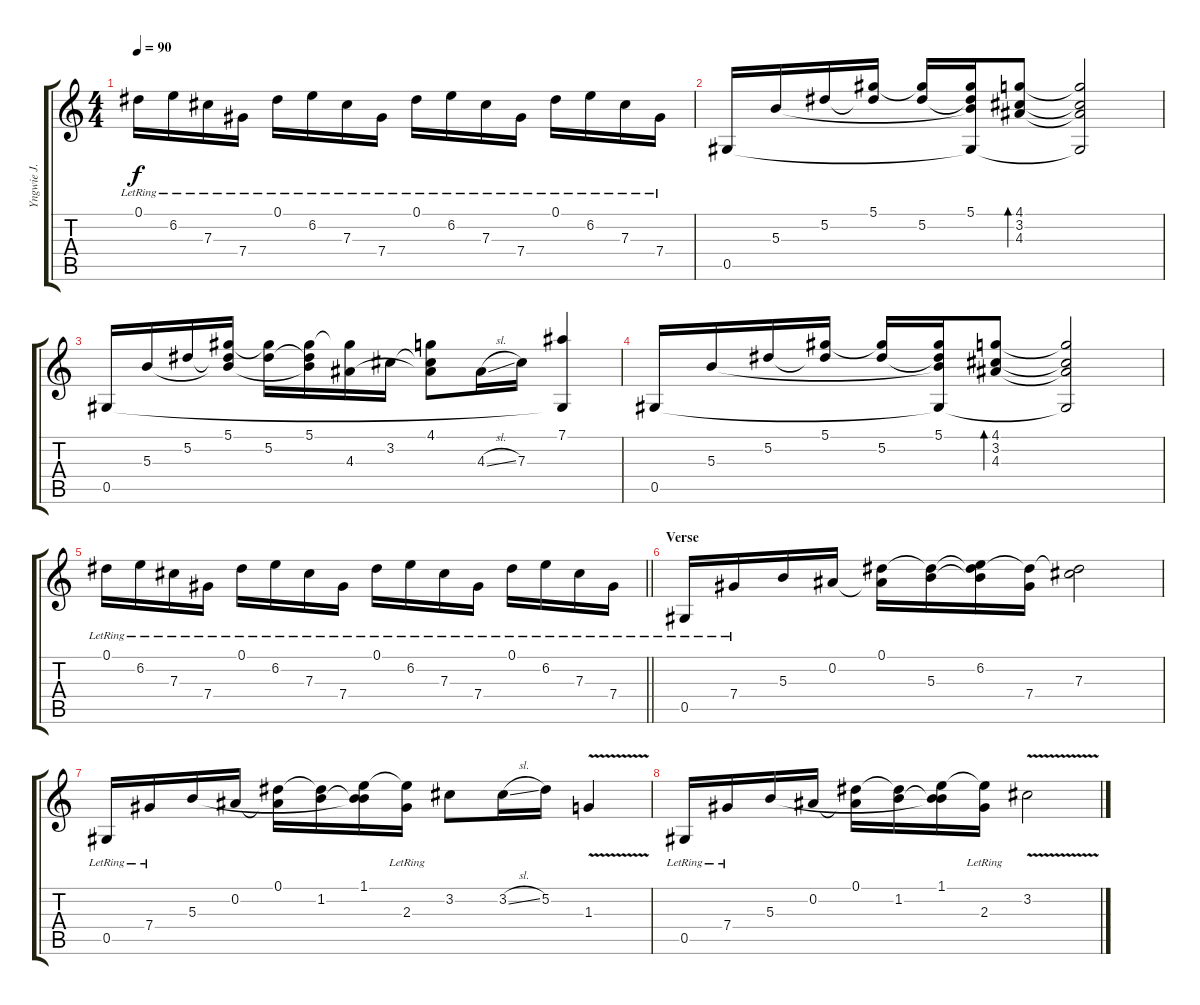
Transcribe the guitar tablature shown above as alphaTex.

\track ("Yngwie J. Malmsteen" "Yngwie J. ") {instrument acousticguitarnylon}
\staff {score tabs}
\tuning (Eb4 Bb3 Gb3 Db3 Ab2 Eb2) {hide}
\ts (4 4)
\tempo 90
\clef g2
\ks c
0.1{lr}.16{dy f} 6.2{lr}.16 7.3{lr}.16 7.4{lr}.16 0.1{lr}.16 6.2{lr}.16 7.3{lr}.16 7.4{lr}.16 0.1{lr}.16 6.2{lr}.16 7.3{lr}.16 7.4{lr}.16 0.1{lr}.16 6.2{lr}.16 7.3{lr}.16 7.4{lr}.16 |
0.5.16 5.3.16 5.2.16 (5.1 5.2{t}).16 (5.1{t} 5.2).16 (5.1 5.2{t} 5.3{t} 0.5{t}).16 (4.1 3.2 4.3).8{bd 480} (4.1{t} 3.2{t} 4.3{t} 0.5{t}).2 |
0.5.16 5.3.16 5.2.16 (5.1 5.2{t} 5.3{t}).16 (5.1{t} 5.2).16 (5.1 5.2{t} 5.3{t}).16 (5.1{t} 4.3).16 3.2.16 (4.1 3.2{t} 4.3{t}).8 4.3{sl}.16 7.3.16 (7.1 0.5{t}).4 |
0.5.16 5.3.16 5.2.16 (5.1 5.2{t}).16 (5.1{t} 5.2).16 (5.1 5.2{t} 5.3{t} 0.5{t}).16 (4.1 3.2 4.3).8{bd 480} (4.1{t} 3.2{t} 4.3{t} 0.5{t}).2 |
\barLineRight lightlight
0.1{lr}.16 6.2{lr}.16 7.3{lr}.16 7.4{lr}.16 0.1{lr}.16 6.2{lr}.16 7.3{lr}.16 7.4{lr}.16 0.1{lr}.16 6.2{lr}.16 7.3{lr}.16 7.4{lr}.16 0.1{lr}.16 6.2{lr}.16 7.3{lr}.16 7.4{lr}.16 |
\section ("" "Verse")
0.5{lr}.16 7.4{lr}.16 5.3.16 0.2.16 (0.1 0.2{t}).16 (0.1{t} 5.3).16 (0.1{t} 6.2 5.3{t}).16 (0.1{t} 7.4).16 (0.1{t} 7.3).2 |
0.5{lr}.16 7.4{lr}.16 5.3.16 0.2.16 (0.1 0.2{t}).16 (0.1{t} 1.2).16 (1.1 1.2{t} 5.3{t}).16 (1.1{t} 2.3{lr}).16 3.2.8 3.2{sl}.16 5.2.16 1.3{v}.4 |
0.5{lr}.16 7.4{lr}.16 5.3.16 0.2.16 (0.1 0.2{t}).16 (0.1{t} 1.2).16 (1.1 1.2{t} 5.3{t}).16 (1.1{t} 2.3{lr}).16 3.2{v}.2
